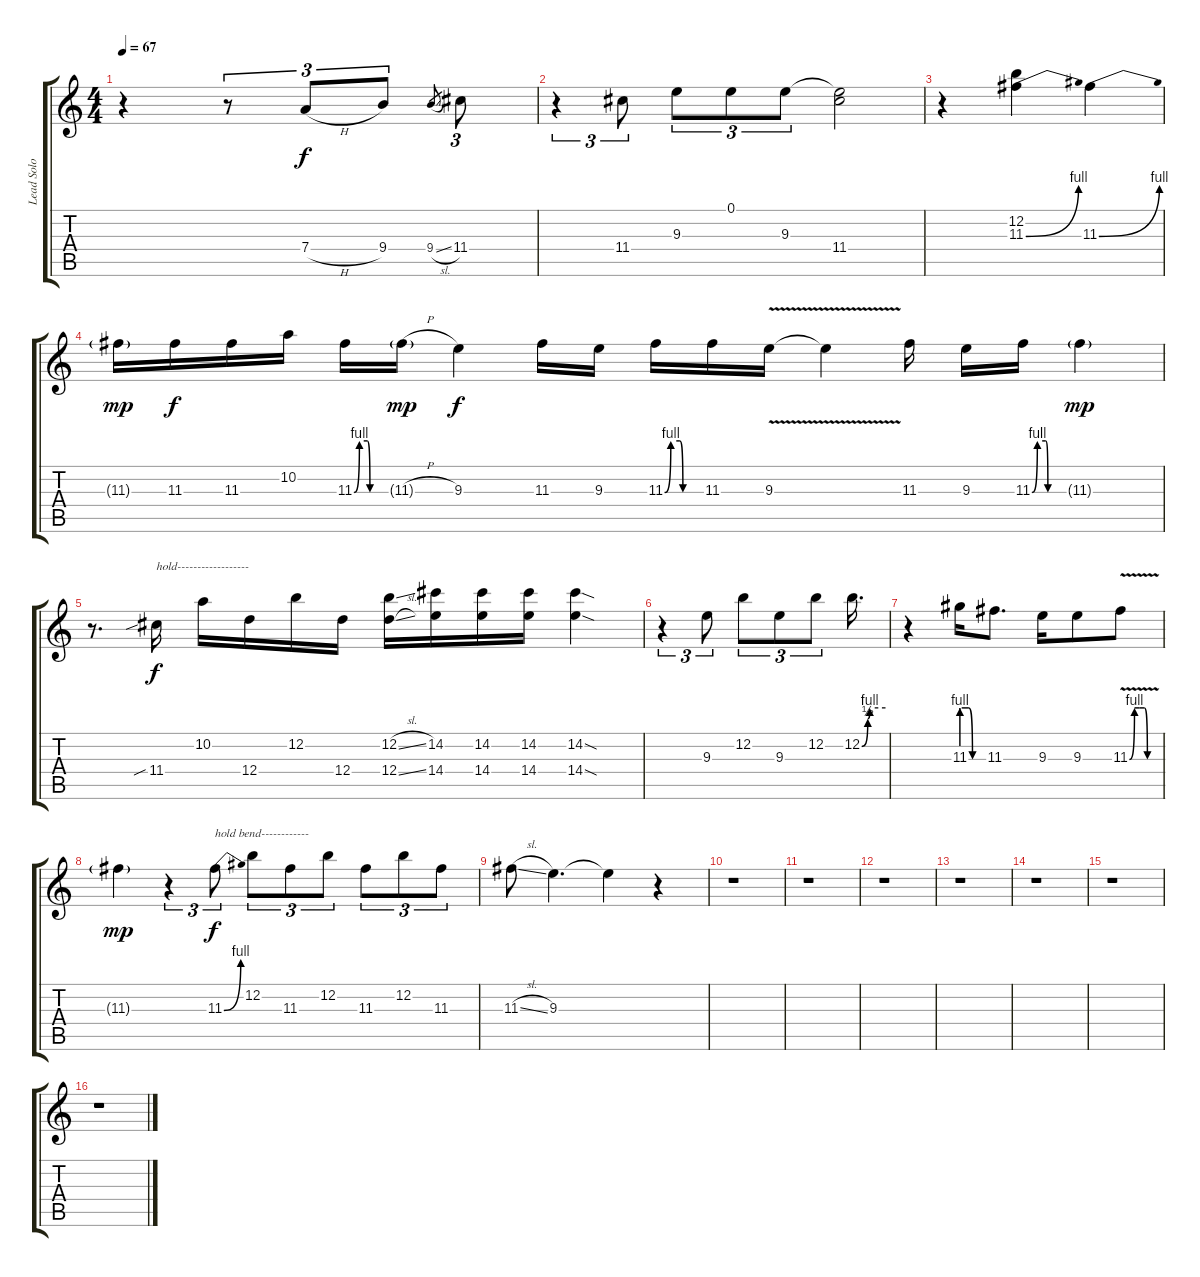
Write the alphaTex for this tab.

\track ("Lead Solo - Phil Collen" "Lead Solo ") {solo instrument electricguitarclean}
\staff {score tabs}
\tuning (E4 B3 G3 D3 A2 E2) {hide}
\ts (4 4)
\tempo 67
\clef g2
\ks c
r.4{dy f} r.8{tu (3 2)} 7.4{h}.8{tu (3 2)} 9.4.8{tu (3 2)} 9.4{sl}.8{gr} 11.4.8{tu (3 2)} |
r.4{tu (3 2)} 11.4.8{tu (3 2)} 9.3.8{tu (3 2)} 0.1.8{tu (3 2)} 9.3.8{tu (3 2)} (9.3{t} 11.4).2 |
r.4 (12.2 11.3{be (bend 0 0 60 4)}).4 11.3{be (bend 0 0 60 4)}.4 |
11.3{g}.16{dy mp} 11.3.16{dy f} 11.3.16 10.2.16 11.3{be (custom 0 0 10 4 25 4 30 0 60 0)}.16 11.3{h g}.16{dy mp} 9.3.4{dy f} 11.3.16 9.3.16 11.3{be (custom 0 0 10 4 25 4 30 0 60 0)}.16 11.3.16 9.3{v}.16 9.3{t}.4 11.3.16 9.3.16 11.3{be (custom 0 0 10 4 26 4 30 0 60 0)}.16 11.3{g}.4{dy mp} |
r.8{d} 11.4{sib}.16{txt "hold------------------" dy f} 10.2.16 12.4.16 12.2.16 12.4.16 (12.2{sl} 12.4{sl}).16 (14.2 14.4).16 (14.2 14.4).16 (14.2 14.4).16 (14.2{sod} 14.4{sod}).4 |
r.4{tu (3 2)} 9.3.8{tu (3 2)} 12.2.8{tu (3 2)} 9.3.8{tu (3 2)} 12.2.8{tu (3 2)} 12.2{be (custom 0 0 15 2 20 4 60 4)}.16{d} |
r.4 11.3{be (custom 0 4 20 4 30 0 60 0)}.16 11.3.8{d} 9.3.16 9.3.8 11.3{be (custom 0 0 10 4 20 4 30 4 36 0 60 0) v}.8 |
11.3{g}.4{dy mp} r.4{tu (3 2)} 11.3{be (bend 0 0 60 4)}.8{tu (3 2) txt "hold bend------------" dy f} 12.2.8{tu (3 2)} 11.3.8{tu (3 2)} 12.2.8{tu (3 2)} 11.3.8{tu (3 2)} 12.2.8{tu (3 2)} 11.3.8{tu (3 2)} |
11.3{sl}.8 9.3.4{d} 9.3{t}.4 r.4 |
r.1 |
r.1 |
r.1 |
r.1 |
r.1 |
r.1 |
r.1
